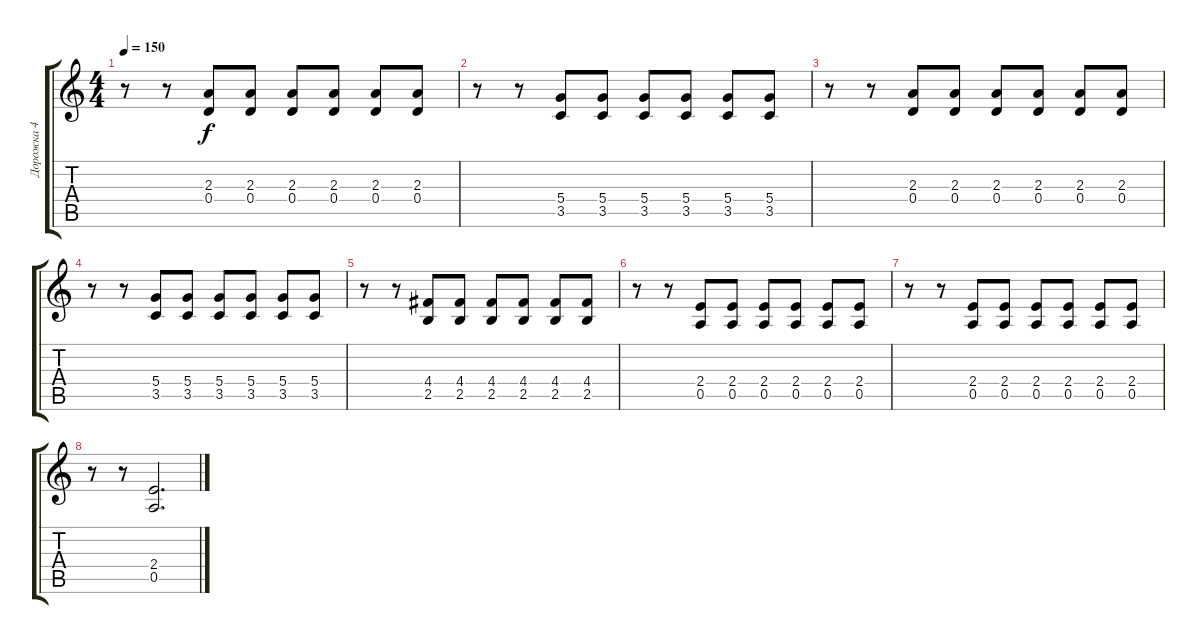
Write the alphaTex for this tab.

\track ("Дорожка 4" "Дорожка 4") {instrument overdrivenguitar}
\staff {score tabs}
\tuning (E4 B3 G3 D3 A2 E2) {hide}
\ts (4 4)
\tempo 150
\clef g2
\ks c
r.8{dy f} r.8 (2.3 0.4).8 (2.3 0.4).8 (2.3 0.4).8 (2.3 0.4).8 (2.3 0.4).8 (2.3 0.4).8 |
r.8 r.8 (5.4 3.5).8 (5.4 3.5).8 (5.4 3.5).8 (5.4 3.5).8 (5.4 3.5).8 (5.4 3.5).8 |
r.8 r.8 (2.3 0.4).8 (2.3 0.4).8 (2.3 0.4).8 (2.3 0.4).8 (2.3 0.4).8 (2.3 0.4).8 |
r.8 r.8 (5.4 3.5).8 (5.4 3.5).8 (5.4 3.5).8 (5.4 3.5).8 (5.4 3.5).8 (5.4 3.5).8 |
r.8 r.8 (4.4 2.5).8 (4.4 2.5).8 (4.4 2.5).8 (4.4 2.5).8 (4.4 2.5).8 (4.4 2.5).8 |
r.8 r.8 (2.4 0.5).8 (2.4 0.5).8 (2.4 0.5).8 (2.4 0.5).8 (2.4 0.5).8 (2.4 0.5).8 |
r.8 r.8 (2.4 0.5).8 (2.4 0.5).8 (2.4 0.5).8 (2.4 0.5).8 (2.4 0.5).8 (2.4 0.5).8 |
r.8 r.8 (2.4 0.5).2{d}
